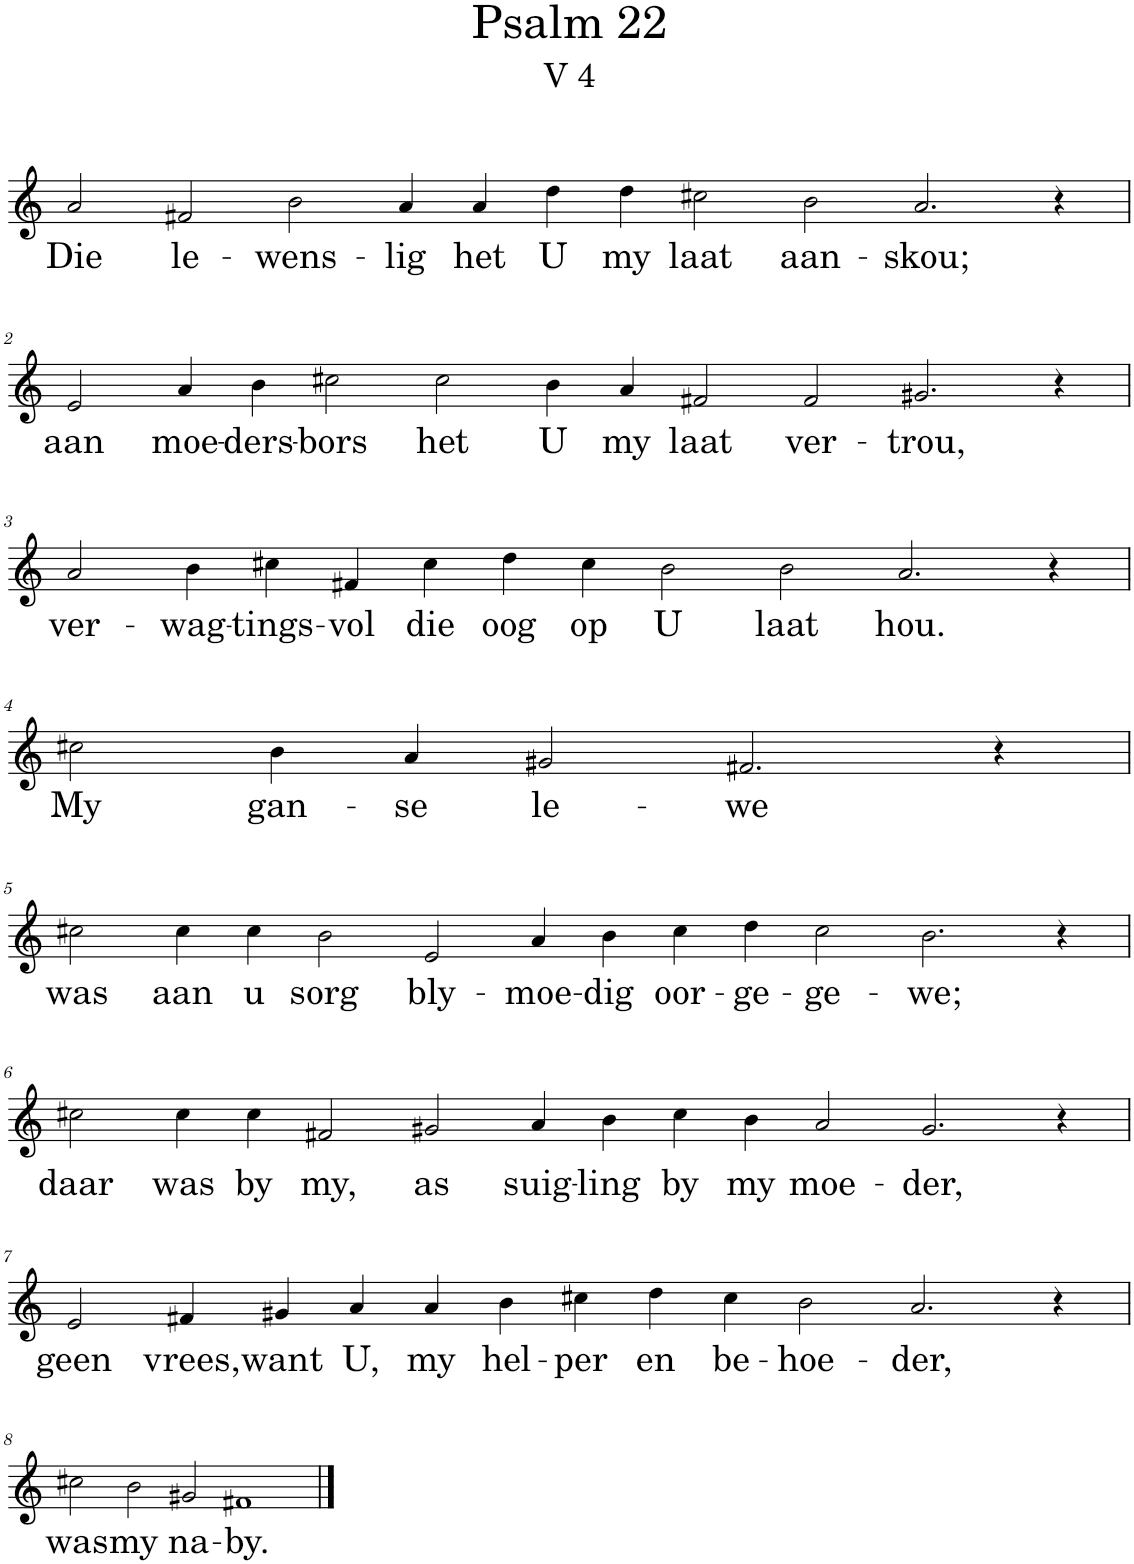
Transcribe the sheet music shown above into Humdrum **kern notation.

**kern	**text
*part1	*part1
*staff1	*staff1
*I"Pipe Organ	*
*I'Org.	*
*clefG2	*
*k[]	*
*M18/4	*
=1	=1
!	!LO:LY:b
2a/	Die
!	!LO:LY:b
2f#X/	le-
!	!LO:LY:b
2b\	-wens-
!	!LO:LY:b
4a/	-lig
!	!LO:LY:b
4a/	het
!	!LO:LY:b
4dd\	U
!	!LO:LY:b
4dd\	my
!	!LO:LY:b
2cc#X\	laat
!	!LO:LY:b
2b\	aan-
!	!LO:LY:b
2.a/	-skou;
4r	.
!!LO:LB:g=z
=2	=2
!	!LO:LY:b
2e/	aan
!	!LO:LY:b
4a/	moe-
!	!LO:LY:b
4b\	-ders-
!	!LO:LY:b
2cc#X\	-bors
!	!LO:LY:b
2cc#\	het
!	!LO:LY:b
4b\	U
!	!LO:LY:b
4a/	my
!	!LO:LY:b
2f#X/	laat
!	!LO:LY:b
2f#/	ver-
!	!LO:LY:b
2.g#X/	-trou,
4r	.
!!LO:LB:g=z
=3	=3
*M16/4	*
!	!LO:LY:b
2a/	ver-
!	!LO:LY:b
4b\	-wag-
!	!LO:LY:b
4cc#X\	-tings-
!	!LO:LY:b
4f#X/	-vol
!	!LO:LY:b
4cc#\	die
!	!LO:LY:b
4dd\	oog
!	!LO:LY:b
4cc#\	op
!	!LO:LY:b
2b\	U
!	!LO:LY:b
2b\	laat
!	!LO:LY:b
2.a/	hou.
4r	.
!!LO:LB:g=z
=4	=4
*M10/4	*
!	!LO:LY:b
2cc#X\	My
!	!LO:LY:b
4b\	gan-
!	!LO:LY:b
4a/	-se
!	!LO:LY:b
2g#X/	le-
!	!LO:LY:b
2.f#X/	-we
4r	.
!!LO:LB:g=z
=5	=5
*M18/4	*
!	!LO:LY:b
2cc#X\	was
!	!LO:LY:b
4cc#\	aan
!	!LO:LY:b
4cc#\	u
!	!LO:LY:b
2b\	sorg
!	!LO:LY:b
2e/	bly-
!	!LO:LY:b
4a/	-moe-
!	!LO:LY:b
4b\	-dig
!	!LO:LY:b
4cc#\	oor-
!	!LO:LY:b
4dd\	-ge-
!	!LO:LY:b
2cc#\	-ge-
!	!LO:LY:b
2.b\	-we;
4r	.
!!LO:LB:g=z
=6	=6
!	!LO:LY:b
2cc#X\	daar
!	!LO:LY:b
4cc#\	was
!	!LO:LY:b
4cc#\	by
!	!LO:LY:b
2f#X/	my,
!	!LO:LY:b
2g#X/	as
!	!LO:LY:b
4a/	suig-
!	!LO:LY:b
4b\	-ling
!	!LO:LY:b
4cc#\	by
!	!LO:LY:b
4b\	my
!	!LO:LY:b
2a/	moe-
!	!LO:LY:b
2.g#/	-der,
4r	.
!!LO:LB:g=z
=7	=7
*M16/4	*
!	!LO:LY:b
2e/	geen
!	!LO:LY:b
4f#X/	vrees,
!	!LO:LY:b
4g#X/	want
!	!LO:LY:b
4a/	U,
!	!LO:LY:b
4a/	my
!	!LO:LY:b
4b\	hel-
!	!LO:LY:b
4cc#X\	-per
!	!LO:LY:b
4dd\	en
!	!LO:LY:b
4cc#\	be-
!	!LO:LY:b
2b\	-hoe-
!	!LO:LY:b
2.a/	-der,
4r	.
!!LO:LB:g=z
=8	=8
*M10/4	*
!	!LO:LY:b
2cc#X\	was
!	!LO:LY:b
2b\	my
!	!LO:LY:b
2g#X/	na-
!	!LO:LY:b
1f#X	-by.
==	==
*-	*-
